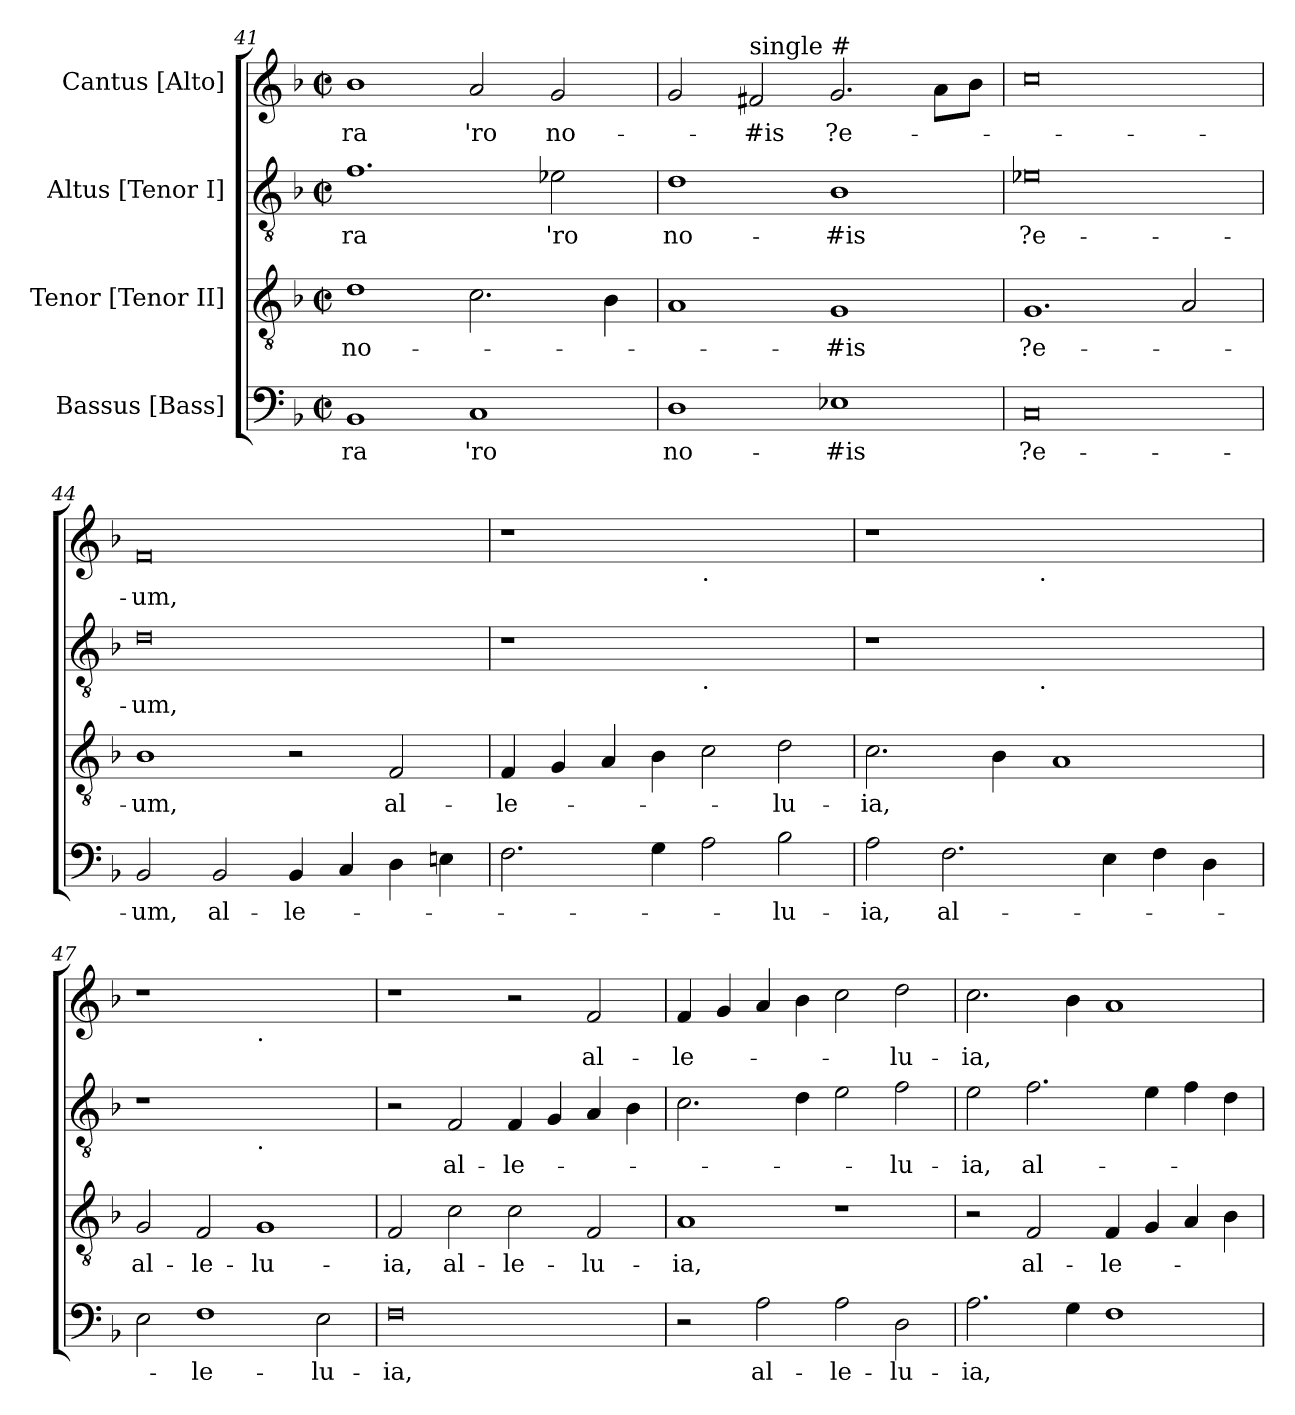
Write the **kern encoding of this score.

**kern	**text	**kern	**text	**kern	**text	**kern	**text
*part4	*part4	*part3	*part3	*part2	*part2	*part1	*part1
*staff4	*staff4	*staff3	*staff3	*staff2	*staff2	*staff1	*staff1
*I"Bassus [Bass]	*	*I"Tenor [Tenor II]	*	*I"Altus [Tenor I]	*	*I"Cantus [Alto]	*
*clefF4	*	*clefGv2	*	*clefGv2	*	*clefG2	*
*k[b-]	*	*k[b-]	*	*k[b-]	*	*k[b-]	*
*F:	*	*F:	*	*F:	*	*F:	*
*M2/2	*	*M2/2	*	*M2/2	*	*M2/2	*
*met(c|)	*	*met(c|)	*	*met(c|)	*	*met(c|)	*
=41	=41	=41	=41	=41	=41	=41	=41
!	!LO:LY:b	!	!LO:LY:b	!	!LO:LY:b	!	!LO:LY:b
1BB-	-ra	1d	no-	1.f	-ra	1b-	-ra
!	!LO:LY:b	!	!	!	!	!	!LO:LY:b
1C	'ro	2.c\	.	.	.	2a/	'ro
!	!	!	!	!	!LO:LY:b	!	!LO:LY:b
.	.	.	.	2e-X\	'ro	2g/	no-
.	.	4B-\	.	.	.	.	.
!!LO:LB:g=z
=42	=42	=42	=42	=42	=42	=42	=42
!	!LO:LY:b	!	!	!	!LO:LY:b	!	!
1D	no-	1A	.	1d	no-	2g/	.
!	!	!	!	!	!	!LO:TX:a:t=single #	!
!	!	!	!	!	!	!	!LO:LY:b
.	.	.	.	.	.	2f#/	-#is
!	!LO:LY:b	!	!LO:LY:b	!	!LO:LY:b	!	!LO:LY:b
1E-X	-#is	1G	-#is	1B-	-#is	2.g/	?e-
.	.	.	.	.	.	8a\L	.
.	.	.	.	.	.	8b-\J	.
=43	=43	=43	=43	=43	=43	=43	=43
!	!LO:LY:b	!	!LO:LY:b	!	!LO:LY:b	!	!
0C	?e-	1.G	?e-	0e-X	?e-	0cc	.
.	.	2A/	.	.	.	.	.
=44	=44	=44	=44	=44	=44	=44	=44
!	!LO:LY:b	!	!LO:LY:b	!	!LO:LY:b	!	!LO:LY:b
2BB-/	-um,	1B-	-um,	0d	-um,	0f	-um,
!	!LO:LY:b	!	!	!	!	!	!
2BB-/	al-	.	.	.	.	.	.
!	!LO:LY:b	!	!	!	!	!	!
4BB-/	-le-	2r	.	.	.	.	.
4C/	.	.	.	.	.	.	.
!	!	!	!LO:LY:b	!	!	!	!
4D\	.	2F/	al-	.	.	.	.
4En\	.	.	.	.	.	.	.
=45	=45	=45	=45	=45	=45	=45	=45
!	!	!	!LO:LY:b	!	!	!	!
2.F\	.	4F/	-le-	1r	.	1r	.
.	.	4G/	.	.	.	.	.
.	.	4A/	.	.	.	.	.
4G\	.	4B-\	.	.	.	.	.
!	!	!	!	!	!	!LO:TX:b:t=.	!
!	!	!	!	!LO:TX:b:t=.	!	!	!
2A\	.	2c\	.	1ryy	.	1ryy	.
!	!LO:LY:b	!	!LO:LY:b	!	!	!	!
2B-\	-lu-	2d\	-lu-	.	.	.	.
=46	=46	=46	=46	=46	=46	=46	=46
!	!LO:LY:b	!	!LO:LY:b	!	!	!	!
*	*	*	*	*^	*	*^	*
2A\	-ia,	2.c\	-ia,	1r	2ryy	.	1r	2ryy	.
!	!LO:LY:b	!	!	!	!	!	!	!	!
2.F\	al-	.	.	.	4...ryy	.	.	4...ryy	.
.	.	4B-\	.	.	.	.	.	.	.
!	!	!	!	!	!	!	!	!LO:TX:b:t=.	!
!	!	!	!	!	!LO:TX:b:t=.	!	!	!	!
.	.	.	.	.	1ryy	.	.	1ryy	.
.	.	1A	.	1ryy	.	.	1ryy	.	.
4E\	.	.	.	.	.	.	.	.	.
4F\	.	.	.	.	.	.	.	.	.
4D\	.	.	.	.	.	.	.	.	.
.	.	.	.	.	32ryy	.	.	32ryy	.
!!LO:PB:g=z
=47	=47	=47	=47	=47	=47	=47	=47	=47	=47
!	!	!	!LO:LY:b	!	!	!	!	!	!
*	*	*	*	*v	*v	*	*	*	*
*	*	*	*	*	*	*v	*v	*
2E\	.	2G/	al-	1r	.	1r	.
!	!LO:LY:b	!	!LO:LY:b	!	!	!	!
1F	-le-	2F/	-le-	.	.	.	.
!	!	!	!	!	!	!LO:TX:b:t=.	!
!	!	!	!	!LO:TX:b:t=.	!	!	!
!	!	!	!LO:LY:b	!	!	!	!
.	.	1G	-lu-	1ryy	.	1ryy	.
!	!LO:LY:b	!	!	!	!	!	!
2E\	-lu-	.	.	.	.	.	.
=48	=48	=48	=48	=48	=48	=48	=48
!	!LO:LY:b	!	!LO:LY:b	!	!	!	!
0F	-ia,	2F/	-ia,	2r	.	1r	.
!	!	!	!LO:LY:b	!	!LO:LY:b	!	!
.	.	2c\	al-	2F/	al-	.	.
!	!	!	!LO:LY:b	!	!LO:LY:b	!	!
.	.	2c\	-le-	4F/	-le-	2r	.
.	.	.	.	4G/	.	.	.
!	!	!	!LO:LY:b	!	!	!	!LO:LY:b
.	.	2F/	-lu-	4A/	.	2f/	al-
.	.	.	.	4B-\	.	.	.
=49	=49	=49	=49	=49	=49	=49	=49
!	!	!	!LO:LY:b	!	!	!	!LO:LY:b
2r	.	1A	-ia,	2.c\	.	4f/	-le-
.	.	.	.	.	.	4g/	.
!	!LO:LY:b	!	!	!	!	!	!
2A\	al-	.	.	.	.	4a/	.
.	.	.	.	4d\	.	4b-\	.
!	!LO:LY:b	!	!	!	!	!	!
2A\	-le-	1r	.	2e\	.	2cc\	.
!	!LO:LY:b	!	!	!	!LO:LY:b	!	!LO:LY:b
2D\	-lu-	.	.	2f\	-lu-	2dd\	-lu-
=50	=50	=50	=50	=50	=50	=50	=50
!	!LO:LY:b	!	!	!	!LO:LY:b	!	!LO:LY:b
2.A\	-ia,	2r	.	2e\	-ia,	2.cc\	-ia,
!	!	!	!LO:LY:b	!	!LO:LY:b	!	!
.	.	2F/	al-	2.f\	al-	.	.
4G\	.	.	.	.	.	4b-\	.
!	!	!	!LO:LY:b	!	!	!	!
1F	.	4F/	-le-	.	.	1a	.
.	.	4G/	.	4e\	.	.	.
.	.	4A/	.	4f\	.	.	.
.	.	4B-\	.	4d\	.	.	.
=	=	=	=	=	=	=	=
*-	*-	*-	*-	*-	*-	*-	*-
